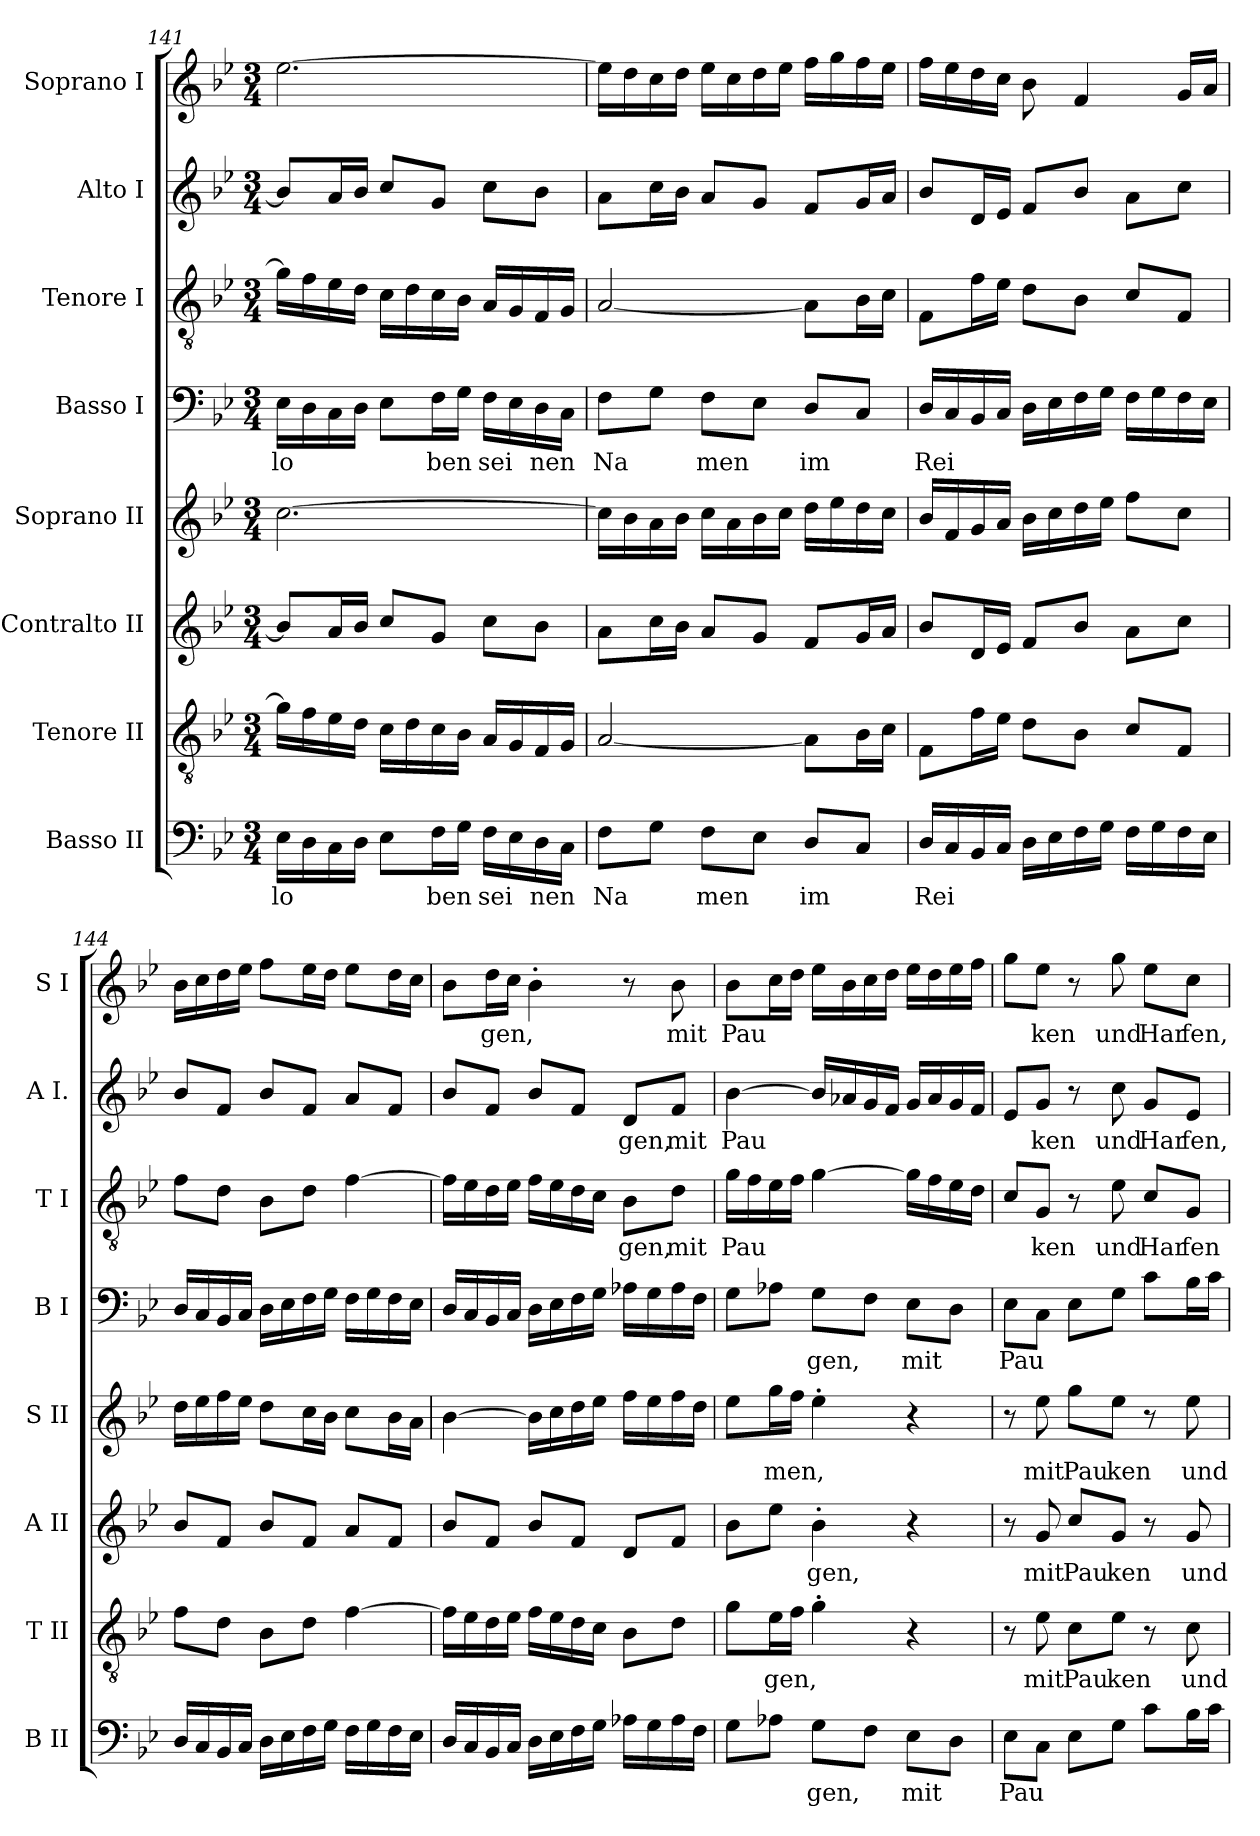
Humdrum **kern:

**kern	**text	**kern	**text	**kern	**text	**kern	**text	**kern	**text	**kern	**text	**kern	**text	**kern	**text
*part8	*part8	*part7	*part7	*part6	*part6	*part5	*part5	*part4	*part4	*part3	*part3	*part2	*part2	*part1	*part1
*staff8	*staff8	*staff7	*staff7	*staff6	*staff6	*staff5	*staff5	*staff4	*staff4	*staff3	*staff3	*staff2	*staff2	*staff1	*staff1
*I"Basso II	*	*I"Tenore II	*	*I"Contralto II	*	*I"Soprano II	*	*I"Basso I	*	*I"Tenore I	*	*I"Alto I	*	*I"Soprano I	*
*I'B II	*	*I'T II	*	*I'A II	*	*I'S II	*	*I'B I	*	*I'T I	*	*I'A I.	*	*I'S I	*
*clefF4	*	*clefGv2	*	*clefG2	*	*clefG2	*	*clefF4	*	*clefGv2	*	*clefG2	*	*clefG2	*
*k[b-e-]	*	*k[b-e-]	*	*k[b-e-]	*	*k[b-e-]	*	*k[b-e-]	*	*k[b-e-]	*	*k[b-e-]	*	*k[b-e-]	*
*M3/4	*	*M3/4	*	*M3/4	*	*M3/4	*	*M3/4	*	*M3/4	*	*M3/4	*	*M3/4	*
=141	=141	=141	=141	=141	=141	=141	=141	=141	=141	=141	=141	=141	=141	=141	=141
!	!LO:LY:b	!	!	!	!	!	!	!	!LO:LY:b	!	!	!	!	!	!
16E-\LL	lo	16g\LL]	.	8b-/L]	.	[2.cc\	.	16E-\LL	lo	16g\LL]	.	8b-/L]	.	[2.ee-\	.
16D\	.	16f\	.	.	.	.	.	16D\	.	16f\	.	.	.	.	.
16C\	.	16e-\	.	16a/L	.	.	.	16C\	.	16e-\	.	16a/L	.	.	.
16D\JJ	.	16d\JJ	.	16b-/JJ	.	.	.	16D\JJ	.	16d\JJ	.	16b-/JJ	.	.	.
8E-\L	.	16c\LL	.	8cc/L	.	.	.	8E-\L	.	16c\LL	.	8cc/L	.	.	.
.	.	16d\	.	.	.	.	.	.	.	16d\	.	.	.	.	.
!	!LO:LY:b	!	!	!	!	!	!	!	!LO:LY:b	!	!	!	!	!	!
16F\L	ben	16c\	.	8g/J	.	.	.	16F\L	ben	16c\	.	8g/J	.	.	.
16G\JJ	.	16B-\JJ	.	.	.	.	.	16G\JJ	.	16B-\JJ	.	.	.	.	.
!	!LO:LY:b	!	!	!	!	!	!	!	!LO:LY:b	!	!	!	!	!	!
16F\LL	sei	16A/LL	.	8cc\L	.	.	.	16F\LL	sei	16A/LL	.	8cc\L	.	.	.
16E-\	.	16G/	.	.	.	.	.	16E-\	.	16G/	.	.	.	.	.
!	!LO:LY:b	!	!	!	!	!	!	!	!LO:LY:b	!	!	!	!	!	!
16D\	nen	16F/	.	8b-\J	.	.	.	16D\	nen	16F/	.	8b-\J	.	.	.
16C\JJ	.	16G/JJ	.	.	.	.	.	16C\JJ	.	16G/JJ	.	.	.	.	.
=142	=142	=142	=142	=142	=142	=142	=142	=142	=142	=142	=142	=142	=142	=142	=142
!	!LO:LY:b	!	!	!	!	!	!	!	!LO:LY:b	!	!	!	!	!	!
8F\L	Na	[2A/	.	8a\L	.	16cc\LL]	.	8F\L	Na	[2A/	.	8a\L	.	16ee-\LL]	.
.	.	.	.	.	.	16b-\	.	.	.	.	.	.	.	16dd\	.
8G\J	.	.	.	16cc\L	.	16a\	.	8G\J	.	.	.	16cc\L	.	16cc\	.
.	.	.	.	16b-\JJ	.	16b-\JJ	.	.	.	.	.	16b-\JJ	.	16dd\JJ	.
!	!LO:LY:b	!	!	!	!	!	!	!	!LO:LY:b	!	!	!	!	!	!
8F\L	men	.	.	8a/L	.	16cc\LL	.	8F\L	men	.	.	8a/L	.	16ee-\LL	.
.	.	.	.	.	.	16a\	.	.	.	.	.	.	.	16cc\	.
8E-\J	.	.	.	8g/J	.	16b-\	.	8E-\J	.	.	.	8g/J	.	16dd\	.
.	.	.	.	.	.	16cc\JJ	.	.	.	.	.	.	.	16ee-\JJ	.
!	!LO:LY:b	!	!	!	!	!	!	!	!LO:LY:b	!	!	!	!	!	!
8D/L	im	8A\L]	.	8f/L	.	16dd\LL	.	8D/L	im	8A\L]	.	8f/L	.	16ff\LL	.
.	.	.	.	.	.	16ee-\	.	.	.	.	.	.	.	16gg\	.
8C/J	.	16B-\L	.	16g/L	.	16dd\	.	8C/J	.	16B-\L	.	16g/L	.	16ff\	.
.	.	16c\JJ	.	16a/JJ	.	16cc\JJ	.	.	.	16c\JJ	.	16a/JJ	.	16ee-\JJ	.
!!LO:PB:g=z
=143	=143	=143	=143	=143	=143	=143	=143	=143	=143	=143	=143	=143	=143	=143	=143
!	!LO:LY:b	!	!	!	!	!	!	!	!LO:LY:b	!	!	!	!	!	!
16D/LL	Rei	8F\L	.	8b-/L	.	16b-/LL	.	16D/LL	Rei	8F\L	.	8b-/L	.	16ff\LL	.
16C/	.	.	.	.	.	16f/	.	16C/	.	.	.	.	.	16ee-\	.
16BB-/	.	16f\L	.	16d/L	.	16g/	.	16BB-/	.	16f\L	.	16d/L	.	16dd\	.
16C/JJ	.	16e-\JJ	.	16e-/JJ	.	16a/JJ	.	16C/JJ	.	16e-\JJ	.	16e-/JJ	.	16cc\JJ	.
16D\LL	.	8d\L	.	8f/L	.	16b-\LL	.	16D\LL	.	8d\L	.	8f/L	.	8b-\	.
16E-\	.	.	.	.	.	16cc\	.	16E-\	.	.	.	.	.	.	.
16F\	.	8B-\J	.	8b-/J	.	16dd\	.	16F\	.	8B-\J	.	8b-/J	.	4f/	.
16G\JJ	.	.	.	.	.	16ee-\JJ	.	16G\JJ	.	.	.	.	.	.	.
16F\LL	.	8c/L	.	8a\L	.	8ff\L	.	16F\LL	.	8c/L	.	8a\L	.	.	.
16G\	.	.	.	.	.	.	.	16G\	.	.	.	.	.	.	.
16F\	.	8F/J	.	8cc\J	.	8cc\J	.	16F\	.	8F/J	.	8cc\J	.	16g/LL	.
16E-\JJ	.	.	.	.	.	.	.	16E-\JJ	.	.	.	.	.	16a/JJ	.
=144	=144	=144	=144	=144	=144	=144	=144	=144	=144	=144	=144	=144	=144	=144	=144
16D/LL	.	8f\L	.	8b-/L	.	16dd\LL	.	16D/LL	.	8f\L	.	8b-/L	.	16b-\LL	.
16C/	.	.	.	.	.	16ee-\	.	16C/	.	.	.	.	.	16cc\	.
16BB-/	.	8d\J	.	8f/J	.	16ff\	.	16BB-/	.	8d\J	.	8f/J	.	16dd\	.
16C/JJ	.	.	.	.	.	16ee-\JJ	.	16C/JJ	.	.	.	.	.	16ee-\JJ	.
16D\LL	.	8B-\L	.	8b-/L	.	8dd\L	.	16D\LL	.	8B-\L	.	8b-/L	.	8ff\L	.
16E-\	.	.	.	.	.	.	.	16E-\	.	.	.	.	.	.	.
16F\	.	8d\J	.	8f/J	.	16cc\L	.	16F\	.	8d\J	.	8f/J	.	16ee-\L	.
16G\JJ	.	.	.	.	.	16b-\JJ	.	16G\JJ	.	.	.	.	.	16dd\JJ	.
16F\LL	.	[4f\	.	8a/L	.	8cc\L	.	16F\LL	.	[4f\	.	8a/L	.	8ee-\L	.
16G\	.	.	.	.	.	.	.	16G\	.	.	.	.	.	.	.
16F\	.	.	.	8f/J	.	16b-\L	.	16F\	.	.	.	8f/J	.	16dd\L	.
16E-\JJ	.	.	.	.	.	16a\JJ	.	16E-\JJ	.	.	.	.	.	16cc\JJ	.
=145	=145	=145	=145	=145	=145	=145	=145	=145	=145	=145	=145	=145	=145	=145	=145
!	!	!	!	!	!	!	!	!	!	!	!	!	!	!	!LO:LY:b
16D/LL	.	16f\LL]	.	8b-/L	.	[4b-\	.	16D/LL	.	16f\LL]	.	8b-/L	.	8b-\L	_
16C/	.	16e-\	.	.	.	.	.	16C/	.	16e-\	.	.	.	.	.
!	!	!	!	!	!	!	!	!	!	!	!	!	!	!	!LO:LY:b
16BB-/	.	16d\	.	8f/J	.	.	.	16BB-/	.	16d\	.	8f/J	.	16dd\L	gen,
16C/JJ	.	16e-\JJ	.	.	.	.	.	16C/JJ	.	16e-\JJ	.	.	.	16cc\JJ	.
16D\LL	.	16f\LL	.	8b-/L	.	16b-\LL]	.	16D\LL	.	16f\LL	.	8b-/L	.	4b-'\	.
16E-\	.	16e-\	.	.	.	16cc\	.	16E-\	.	16e-\	.	.	.	.	.
16F\	.	16d\	.	8f/J	.	16dd\	.	16F\	.	16d\	.	8f/J	.	.	.
16G\JJ	.	16c\JJ	.	.	.	16ee-\JJ	.	16G\JJ	.	16c\JJ	.	.	.	.	.
!	!	!	!	!	!	!	!	!	!	!	!LO:LY:b	!	!LO:LY:b	!	!
16A-X\LL	.	8B-\L	.	8d/L	.	16ff\LL	.	16A-X\LL	.	8B-\L	gen,	8d/L	gen,	8r	.
16G\	.	.	.	.	.	16ee-\	.	16G\	.	.	.	.	.	.	.
!	!	!	!	!	!	!	!	!	!	!	!LO:LY:b	!	!LO:LY:b	!	!LO:LY:b
16A-\	.	8d\J	.	8f/J	.	16ff\	.	16A-\	.	8d\J	mit	8f/J	mit	8b-\	mit
16F\JJ	.	.	.	.	.	16dd\JJ	.	16F\JJ	.	.	.	.	.	.	.
!!LO:PB:g=z
=146	=146	=146	=146	=146	=146	=146	=146	=146	=146	=146	=146	=146	=146	=146	=146
!	!	!	!	!	!	!	!	!	!	!	!LO:LY:b	!	!LO:LY:b	!	!LO:LY:b
8G\L	.	8g\L	.	8b-\L	.	8ee-\L	.	8G\L	.	16g\LL	Pau	[4b-\	Pau	8b-\L	Pau
.	.	.	.	.	.	.	.	.	.	16f\	.	.	.	.	.
!	!	!	!LO:LY:b	!	!	!	!LO:LY:b	!	!	!	!	!	!	!	!
8A-X\J	.	16e-\L	gen,	8ee-\J	.	16gg\L	men,	8A-X\J	.	16e-\	.	.	.	16cc\L	.
.	.	16f\JJ	.	.	.	16ff\JJ	.	.	.	16f\JJ	.	.	.	16dd\JJ	.
!	!LO:LY:b	!	!	!	!LO:LY:b	!	!	!	!LO:LY:b	!	!	!	!	!	!
8G\L	gen,	4g'\	.	4b-'\	gen,	4ee-'\	.	8G\L	gen,	[4g\	.	16b-/LL]	.	16ee-\LL	.
.	.	.	.	.	.	.	.	.	.	.	.	16a-X/	.	16b-\	.
8F\J	.	.	.	.	.	.	.	8F\J	.	.	.	16g/	.	16cc\	.
.	.	.	.	.	.	.	.	.	.	.	.	16f/JJ	.	16dd\JJ	.
!	!LO:LY:b	!	!	!	!	!	!	!	!LO:LY:b	!	!	!	!	!	!
8E-\L	mit	4r	.	4r	.	4r	.	8E-\L	mit	16g\LL]	.	16g/LL	.	16ee-\LL	.
.	.	.	.	.	.	.	.	.	.	16f\	.	16a-/	.	16dd\	.
8D\J	.	.	.	.	.	.	.	8D\J	.	16e-\	.	16g/	.	16ee-\	.
.	.	.	.	.	.	.	.	.	.	16d\JJ	.	16f/JJ	.	16ff\JJ	.
=147	=147	=147	=147	=147	=147	=147	=147	=147	=147	=147	=147	=147	=147	=147	=147
!	!LO:LY:b	!	!	!	!	!	!	!	!LO:LY:b	!	!	!	!	!	!
8E-\L	Pau	8r	.	8r	.	8r	.	8E-\L	Pau	8c/L	.	8e-/L	.	8gg\L	.
!	!	!	!LO:LY:b	!	!LO:LY:b	!	!LO:LY:b	!	!	!	!LO:LY:b	!	!LO:LY:b	!	!LO:LY:b
8C\J	.	8e-\	mit	8g/	mit	8ee-\	mit	8C\J	.	8G/J	ken	8g/J	ken	8ee-\J	ken
!	!	!	!LO:LY:b	!	!LO:LY:b	!	!LO:LY:b	!	!	!	!	!	!	!	!
8E-\L	.	8c\L	Pau	8cc/L	Pau	8gg\L	Pau	8E-\L	.	8r	.	8r	.	8r	.
!	!	!	!LO:LY:b	!	!LO:LY:b	!	!LO:LY:b	!	!	!	!LO:LY:b	!	!LO:LY:b	!	!LO:LY:b
8G\J	.	8e-\J	ken	8g/J	ken	8ee-\J	ken	8G\J	.	8e-\	und	8cc\	und	8gg\	und
!	!	!	!	!	!	!	!	!	!	!	!LO:LY:b	!	!LO:LY:b	!	!LO:LY:b
8c\L	.	8r	.	8r	.	8r	.	8c\L	.	8c/L	Har	8g/L	Har	8ee-\L	Har
!	!	!	!LO:LY:b	!	!LO:LY:b	!	!LO:LY:b	!	!	!	!LO:LY:b	!	!LO:LY:b	!	!LO:LY:b
16B-\L	.	8c\	und	8g/	und	8ee-\	und	16B-\L	.	8G/J	fen	8e-/J	fen,	8cc\J	fen,
16c\JJ	.	.	.	.	.	.	.	16c\JJ	.	.	.	.	.	.	.
=	=	=	=	=	=	=	=	=	=	=	=	=	=	=	=
*-	*-	*-	*-	*-	*-	*-	*-	*-	*-	*-	*-	*-	*-	*-	*-
